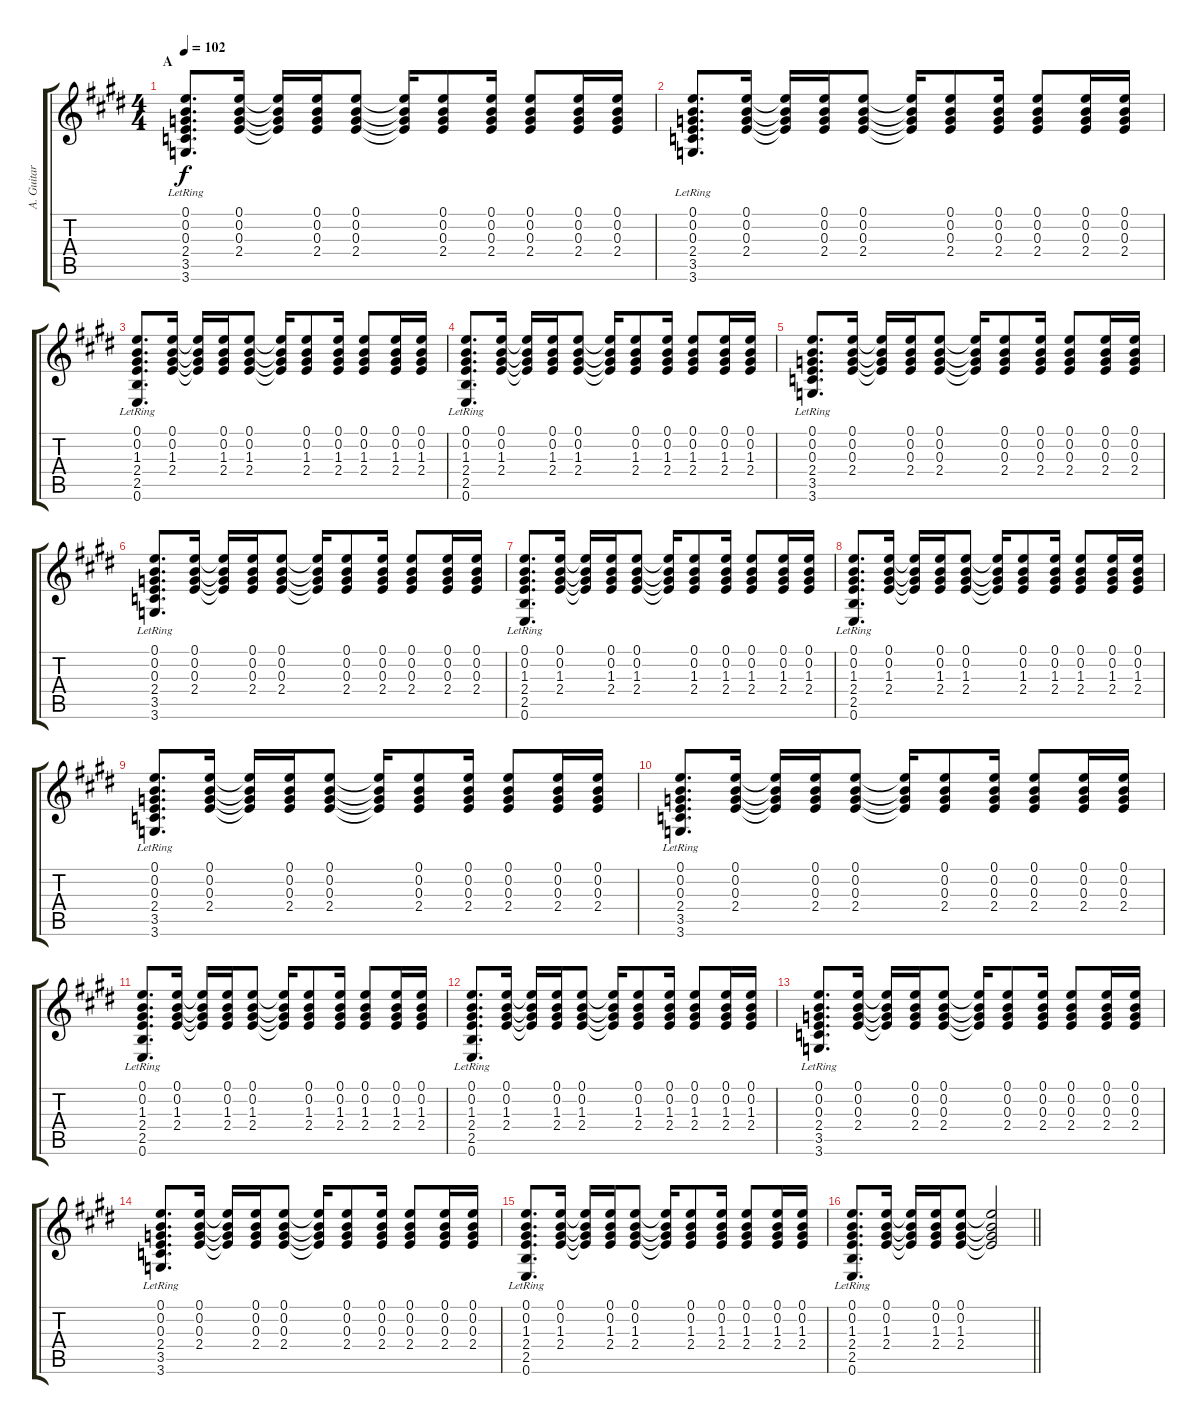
\track ("A. Guitar I" "A. Guitar ") {instrument acousticguitarsteel}
\staff {score tabs}
\tuning (E4 B3 G3 D3 A2 E2) {hide}
\ts (4 4)
\section ("" "A")
\tempo 102
\clef g2
\ks e
(0.1{lr} 0.2{lr} 0.3{lr} 2.4{lr} 3.5{lr} 3.6{lr}).8{d dy f} (0.1 0.2 0.3 2.4).16 (0.1{t} 0.2{t} 0.3{t} 2.4{t}).16 (0.1 0.2 0.3 2.4).16 (0.1 0.2 0.3 2.4).8 (0.1{t} 0.2{t} 0.3{t} 2.4{t}).16 (0.1 0.2 0.3 2.4).8 (0.1 0.2 0.3 2.4).16 (0.1 0.2 0.3 2.4).8 (0.1 0.2 0.3 2.4).16 (0.1 0.2 0.3 2.4).16 |
(0.1{lr} 0.2{lr} 0.3{lr} 2.4{lr} 3.5{lr} 3.6{lr}).8{d} (0.1 0.2 0.3 2.4).16 (0.1{t} 0.2{t} 0.3{t} 2.4{t}).16 (0.1 0.2 0.3 2.4).16 (0.1 0.2 0.3 2.4).8 (0.1{t} 0.2{t} 0.3{t} 2.4{t}).16 (0.1 0.2 0.3 2.4).8 (0.1 0.2 0.3 2.4).16 (0.1 0.2 0.3 2.4).8 (0.1 0.2 0.3 2.4).16 (0.1 0.2 0.3 2.4).16 |
(0.1{lr} 0.2{lr} 1.3{lr} 2.4{lr} 2.5{lr} 0.6{lr}).8{d} (0.1 0.2 1.3 2.4).16 (0.1{t} 0.2{t} 1.3{t} 2.4{t}).16 (0.1 0.2 1.3 2.4).16 (0.1 0.2 1.3 2.4).8 (0.1{t} 0.2{t} 1.3{t} 2.4{t}).16 (0.1 0.2 1.3 2.4).8 (0.1 0.2 1.3 2.4).16 (0.1 0.2 1.3 2.4).8 (0.1 0.2 1.3 2.4).16 (0.1 0.2 1.3 2.4).16 |
(0.1{lr} 0.2{lr} 1.3{lr} 2.4{lr} 2.5{lr} 0.6{lr}).8{d} (0.1 0.2 1.3 2.4).16 (0.1{t} 0.2{t} 1.3{t} 2.4{t}).16 (0.1 0.2 1.3 2.4).16 (0.1 0.2 1.3 2.4).8 (0.1{t} 0.2{t} 1.3{t} 2.4{t}).16 (0.1 0.2 1.3 2.4).8 (0.1 0.2 1.3 2.4).16 (0.1 0.2 1.3 2.4).8 (0.1 0.2 1.3 2.4).16 (0.1 0.2 1.3 2.4).16 |
(0.1{lr} 0.2{lr} 0.3{lr} 2.4{lr} 3.5{lr} 3.6{lr}).8{d} (0.1 0.2 0.3 2.4).16 (0.1{t} 0.2{t} 0.3{t} 2.4{t}).16 (0.1 0.2 0.3 2.4).16 (0.1 0.2 0.3 2.4).8 (0.1{t} 0.2{t} 0.3{t} 2.4{t}).16 (0.1 0.2 0.3 2.4).8 (0.1 0.2 0.3 2.4).16 (0.1 0.2 0.3 2.4).8 (0.1 0.2 0.3 2.4).16 (0.1 0.2 0.3 2.4).16 |
(0.1{lr} 0.2{lr} 0.3{lr} 2.4{lr} 3.5{lr} 3.6{lr}).8{d} (0.1 0.2 0.3 2.4).16 (0.1{t} 0.2{t} 0.3{t} 2.4{t}).16 (0.1 0.2 0.3 2.4).16 (0.1 0.2 0.3 2.4).8 (0.1{t} 0.2{t} 0.3{t} 2.4{t}).16 (0.1 0.2 0.3 2.4).8 (0.1 0.2 0.3 2.4).16 (0.1 0.2 0.3 2.4).8 (0.1 0.2 0.3 2.4).16 (0.1 0.2 0.3 2.4).16 |
(0.1{lr} 0.2{lr} 1.3{lr} 2.4{lr} 2.5{lr} 0.6{lr}).8{d} (0.1 0.2 1.3 2.4).16 (0.1{t} 0.2{t} 1.3{t} 2.4{t}).16 (0.1 0.2 1.3 2.4).16 (0.1 0.2 1.3 2.4).8 (0.1{t} 0.2{t} 1.3{t} 2.4{t}).16 (0.1 0.2 1.3 2.4).8 (0.1 0.2 1.3 2.4).16 (0.1 0.2 1.3 2.4).8 (0.1 0.2 1.3 2.4).16 (0.1 0.2 1.3 2.4).16 |
(0.1{lr} 0.2{lr} 1.3{lr} 2.4{lr} 2.5{lr} 0.6{lr}).8{d} (0.1 0.2 1.3 2.4).16 (0.1{t} 0.2{t} 1.3{t} 2.4{t}).16 (0.1 0.2 1.3 2.4).16 (0.1 0.2 1.3 2.4).8 (0.1{t} 0.2{t} 1.3{t} 2.4{t}).16 (0.1 0.2 1.3 2.4).8 (0.1 0.2 1.3 2.4).16 (0.1 0.2 1.3 2.4).8 (0.1 0.2 1.3 2.4).16 (0.1 0.2 1.3 2.4).16 |
(0.1{lr} 0.2{lr} 0.3{lr} 2.4{lr} 3.5{lr} 3.6{lr}).8{d} (0.1 0.2 0.3 2.4).16 (0.1{t} 0.2{t} 0.3{t} 2.4{t}).16 (0.1 0.2 0.3 2.4).16 (0.1 0.2 0.3 2.4).8 (0.1{t} 0.2{t} 0.3{t} 2.4{t}).16 (0.1 0.2 0.3 2.4).8 (0.1 0.2 0.3 2.4).16 (0.1 0.2 0.3 2.4).8 (0.1 0.2 0.3 2.4).16 (0.1 0.2 0.3 2.4).16 |
(0.1{lr} 0.2{lr} 0.3{lr} 2.4{lr} 3.5{lr} 3.6{lr}).8{d} (0.1 0.2 0.3 2.4).16 (0.1{t} 0.2{t} 0.3{t} 2.4{t}).16 (0.1 0.2 0.3 2.4).16 (0.1 0.2 0.3 2.4).8 (0.1{t} 0.2{t} 0.3{t} 2.4{t}).16 (0.1 0.2 0.3 2.4).8 (0.1 0.2 0.3 2.4).16 (0.1 0.2 0.3 2.4).8 (0.1 0.2 0.3 2.4).16 (0.1 0.2 0.3 2.4).16 |
(0.1{lr} 0.2{lr} 1.3{lr} 2.4{lr} 2.5{lr} 0.6{lr}).8{d} (0.1 0.2 1.3 2.4).16 (0.1{t} 0.2{t} 1.3{t} 2.4{t}).16 (0.1 0.2 1.3 2.4).16 (0.1 0.2 1.3 2.4).8 (0.1{t} 0.2{t} 1.3{t} 2.4{t}).16 (0.1 0.2 1.3 2.4).8 (0.1 0.2 1.3 2.4).16 (0.1 0.2 1.3 2.4).8 (0.1 0.2 1.3 2.4).16 (0.1 0.2 1.3 2.4).16 |
(0.1{lr} 0.2{lr} 1.3{lr} 2.4{lr} 2.5{lr} 0.6{lr}).8{d} (0.1 0.2 1.3 2.4).16 (0.1{t} 0.2{t} 1.3{t} 2.4{t}).16 (0.1 0.2 1.3 2.4).16 (0.1 0.2 1.3 2.4).8 (0.1{t} 0.2{t} 1.3{t} 2.4{t}).16 (0.1 0.2 1.3 2.4).8 (0.1 0.2 1.3 2.4).16 (0.1 0.2 1.3 2.4).8 (0.1 0.2 1.3 2.4).16 (0.1 0.2 1.3 2.4).16 |
(0.1{lr} 0.2{lr} 0.3{lr} 2.4{lr} 3.5{lr} 3.6{lr}).8{d} (0.1 0.2 0.3 2.4).16 (0.1{t} 0.2{t} 0.3{t} 2.4{t}).16 (0.1 0.2 0.3 2.4).16 (0.1 0.2 0.3 2.4).8 (0.1{t} 0.2{t} 0.3{t} 2.4{t}).16 (0.1 0.2 0.3 2.4).8 (0.1 0.2 0.3 2.4).16 (0.1 0.2 0.3 2.4).8 (0.1 0.2 0.3 2.4).16 (0.1 0.2 0.3 2.4).16 |
(0.1{lr} 0.2{lr} 0.3{lr} 2.4{lr} 3.5{lr} 3.6{lr}).8{d} (0.1 0.2 0.3 2.4).16 (0.1{t} 0.2{t} 0.3{t} 2.4{t}).16 (0.1 0.2 0.3 2.4).16 (0.1 0.2 0.3 2.4).8 (0.1{t} 0.2{t} 0.3{t} 2.4{t}).16 (0.1 0.2 0.3 2.4).8 (0.1 0.2 0.3 2.4).16 (0.1 0.2 0.3 2.4).8 (0.1 0.2 0.3 2.4).16 (0.1 0.2 0.3 2.4).16 |
(0.1{lr} 0.2{lr} 1.3{lr} 2.4{lr} 2.5{lr} 0.6{lr}).8{d} (0.1 0.2 1.3 2.4).16 (0.1{t} 0.2{t} 1.3{t} 2.4{t}).16 (0.1 0.2 1.3 2.4).16 (0.1 0.2 1.3 2.4).8 (0.1{t} 0.2{t} 1.3{t} 2.4{t}).16 (0.1 0.2 1.3 2.4).8 (0.1 0.2 1.3 2.4).16 (0.1 0.2 1.3 2.4).8 (0.1 0.2 1.3 2.4).16 (0.1 0.2 1.3 2.4).16 |
\barLineRight lightlight
(0.1{lr} 0.2{lr} 1.3{lr} 2.4{lr} 2.5{lr} 0.6{lr}).8{d} (0.1 0.2 1.3 2.4).16 (0.1{t} 0.2{t} 1.3{t} 2.4{t}).16 (0.1 0.2 1.3 2.4).16 (0.1 0.2 1.3 2.4).8 (0.1{t} 0.2{t} 1.3{t} 2.4{t}).2
